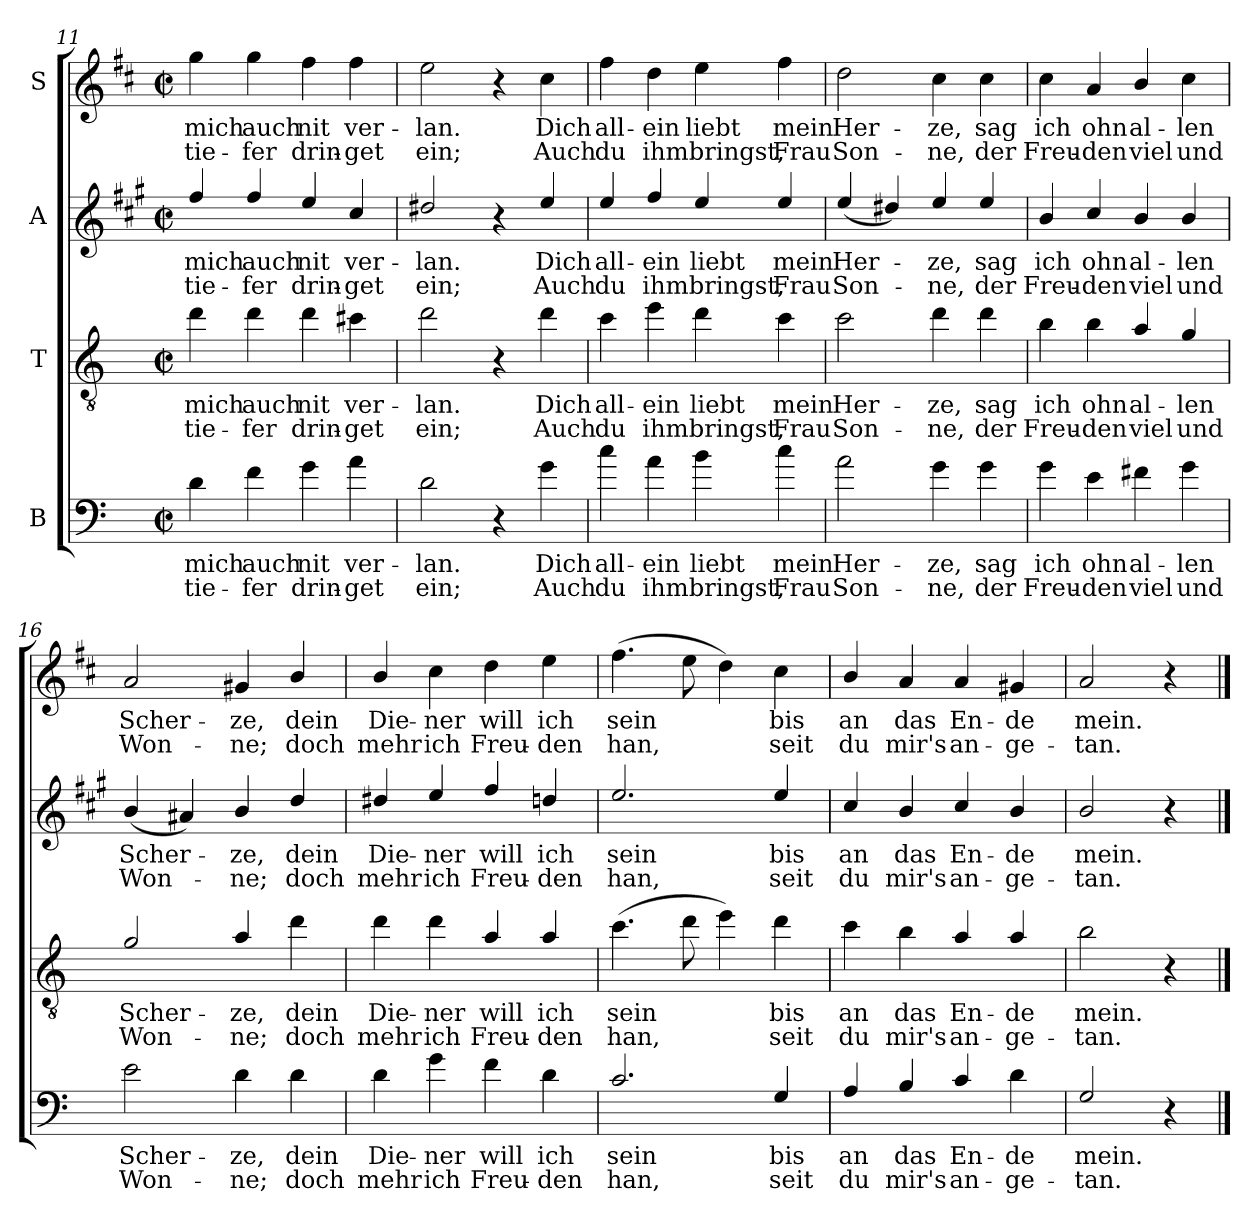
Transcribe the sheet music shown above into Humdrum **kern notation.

**kern	**text	**text	**kern	**text	**text	**kern	**text	**text	**kern	**text	**text
*part4	*part4	*part4	*part3	*part3	*part3	*part2	*part2	*part2	*part1	*part1	*part1
*staff4	*staff4	*staff4	*staff3	*staff3	*staff3	*staff2	*staff2	*staff2	*staff1	*staff1	*staff1
*I"B	*	*	*I"T	*	*	*I"A	*	*	*I"S	*	*
*clefF4	*	*	*clefGv2	*	*	*clefG2	*	*	*clefG2	*	*
*ITrd12c21	*	*	*ITrd8c14	*	*	*ITrd5c9	*	*	*ITrd1c2	*	*
*k[]	*	*	*k[]	*	*	*k[]	*	*	*k[]	*	*
*M2/2	*	*	*M2/2	*	*	*M2/2	*	*	*M2/2	*	*
*met(c|)	*	*	*met(c|)	*	*	*met(c|)	*	*	*met(c|)	*	*
=11	=11	=11	=11	=11	=11	=11	=11	=11	=11	=11	=11
!	!LO:LY:b	!LO:LY:b	!	!LO:LY:b	!LO:LY:b	!	!LO:LY:b	!LO:LY:b	!	!LO:LY:b	!LO:LY:b
4D\	mich	tie-	4d\	mich	tie-	4a/	mich	tie-	4ff\	mich	tie-
!	!LO:LY:b	!LO:LY:b	!	!LO:LY:b	!LO:LY:b	!	!LO:LY:b	!LO:LY:b	!	!LO:LY:b	!LO:LY:b
4F\	auch	-fer	4d\	auch	-fer	4a/	auch	-fer	4ff\	auch	-fer
!	!LO:LY:b	!LO:LY:b	!	!LO:LY:b	!LO:LY:b	!	!LO:LY:b	!LO:LY:b	!	!LO:LY:b	!LO:LY:b
4G\	nit	drin-	4d\	nit	drin-	4g/	nit	drin-	4ee\	nit	drin-
!	!LO:LY:b	!LO:LY:b	!	!LO:LY:b	!LO:LY:b	!	!LO:LY:b	!LO:LY:b	!	!LO:LY:b	!LO:LY:b
4A\	ver-	-get	4c#X\	ver-	-get	4e/	ver-	-get	4ee\	ver-	-get
=12	=12	=12	=12	=12	=12	=12	=12	=12	=12	=12	=12
!	!LO:LY:b	!LO:LY:b	!	!LO:LY:b	!LO:LY:b	!	!LO:LY:b	!LO:LY:b	!	!LO:LY:b	!LO:LY:b
2D\	-lan.	ein;	2d\	-lan.	ein;	2f#X/	-lan.	ein;	2dd\	-lan.	ein;
4r	.	.	4r	.	.	4r	.	.	4r	.	.
!	!LO:LY:b	!LO:LY:b	!	!LO:LY:b	!LO:LY:b	!	!LO:LY:b	!LO:LY:b	!	!LO:LY:b	!LO:LY:b
4G\	Dich	Auch	4d\	Dich	Auch	4g/	Dich	Auch	4b\	Dich	Auch
=13	=13	=13	=13	=13	=13	=13	=13	=13	=13	=13	=13
!	!LO:LY:b	!LO:LY:b	!	!LO:LY:b	!LO:LY:b	!	!LO:LY:b	!LO:LY:b	!	!LO:LY:b	!LO:LY:b
4c\	all-	du	4c\	all-	du	4g/	all-	du	4ee\	all-	du
!	!LO:LY:b	!LO:LY:b	!	!LO:LY:b	!LO:LY:b	!	!LO:LY:b	!LO:LY:b	!	!LO:LY:b	!LO:LY:b
4A\	-ein	ihm	4e\	-ein	ihm	4a/	-ein	ihm	4cc\	-ein	ihm
!	!LO:LY:b	!LO:LY:b	!	!LO:LY:b	!LO:LY:b	!	!LO:LY:b	!LO:LY:b	!	!LO:LY:b	!LO:LY:b
4B\	liebt	bringst,	4d\	liebt	bringst,	4g/	liebt	bringst,	4dd\	liebt	bringst,
!	!LO:LY:b	!LO:LY:b	!	!LO:LY:b	!LO:LY:b	!	!LO:LY:b	!LO:LY:b	!	!LO:LY:b	!LO:LY:b
4c\	mein	Frau	4c\	mein	Frau	4g/	mein	Frau	4ee\	mein	Frau
!!LO:PB:g=z
=14	=14	=14	=14	=14	=14	=14	=14	=14	=14	=14	=14
!	!LO:LY:b	!LO:LY:b	!	!LO:LY:b	!LO:LY:b	!	!LO:LY:b	!LO:LY:b	!	!LO:LY:b	!LO:LY:b
2A\	Her-	Son-	2c\	Her-	Son-	(<4g/	Her-	Son-	2cc\	Her-	Son-
.	.	.	.	.	.	4f#X/)	.	.	.	.	.
!	!LO:LY:b	!LO:LY:b	!	!LO:LY:b	!LO:LY:b	!	!LO:LY:b	!LO:LY:b	!	!LO:LY:b	!LO:LY:b
4G\	-ze,	-ne,	4d\	-ze,	-ne,	4g/	-ze,	-ne,	4b\	-ze,	-ne,
!	!LO:LY:b	!LO:LY:b	!	!LO:LY:b	!LO:LY:b	!	!LO:LY:b	!LO:LY:b	!	!LO:LY:b	!LO:LY:b
4G\	sag	der	4d\	sag	der	4g/	sag	der	4b\	sag	der
=15	=15	=15	=15	=15	=15	=15	=15	=15	=15	=15	=15
!	!LO:LY:b	!LO:LY:b	!	!LO:LY:b	!LO:LY:b	!	!LO:LY:b	!LO:LY:b	!	!LO:LY:b	!LO:LY:b
4G\	ich	Freu-	4B\	ich	Freu-	4d/	ich	Freu-	4b\	ich	Freu-
!	!LO:LY:b	!LO:LY:b	!	!LO:LY:b	!LO:LY:b	!	!LO:LY:b	!LO:LY:b	!	!LO:LY:b	!LO:LY:b
4E\	ohn	-den	4B\	ohn	-den	4e/	ohn	-den	4g/	ohn	-den
!	!LO:LY:b	!LO:LY:b	!	!LO:LY:b	!LO:LY:b	!	!LO:LY:b	!LO:LY:b	!	!LO:LY:b	!LO:LY:b
4F#X\	al-	viel	4A/	al-	viel	4d/	al-	viel	4a/	al-	viel
!	!LO:LY:b	!LO:LY:b	!	!LO:LY:b	!LO:LY:b	!	!LO:LY:b	!LO:LY:b	!	!LO:LY:b	!LO:LY:b
4G\	-len	und	4G/	-len	und	4d/	-len	und	4b\	-len	und
=16	=16	=16	=16	=16	=16	=16	=16	=16	=16	=16	=16
!	!LO:LY:b	!LO:LY:b	!	!LO:LY:b	!LO:LY:b	!	!LO:LY:b	!LO:LY:b	!	!LO:LY:b	!LO:LY:b
2E\	Scher-	Won-	2G/	Scher-	Won-	(<4d/	Scher-	Won-	2g/	Scher-	Won-
.	.	.	.	.	.	4c#X/)	.	.	.	.	.
!	!LO:LY:b	!LO:LY:b	!	!LO:LY:b	!LO:LY:b	!	!LO:LY:b	!LO:LY:b	!	!LO:LY:b	!LO:LY:b
4D\	-ze,	-ne;	4A/	-ze,	-ne;	4d/	-ze,	-ne;	4f#X/	-ze,	-ne;
!	!LO:LY:b	!LO:LY:b	!	!LO:LY:b	!LO:LY:b	!	!LO:LY:b	!LO:LY:b	!	!LO:LY:b	!LO:LY:b
4D\	dein	doch	4d\	dein	doch	4f/	dein	doch	4a/	dein	doch
=17	=17	=17	=17	=17	=17	=17	=17	=17	=17	=17	=17
!	!LO:LY:b	!LO:LY:b	!	!LO:LY:b	!LO:LY:b	!	!LO:LY:b	!LO:LY:b	!	!LO:LY:b	!LO:LY:b
4D\	Die-	mehr	4d\	Die-	mehr	4f#X/	Die-	mehr	4a/	Die-	mehr
!	!LO:LY:b	!LO:LY:b	!	!LO:LY:b	!LO:LY:b	!	!LO:LY:b	!LO:LY:b	!	!LO:LY:b	!LO:LY:b
4G\	-ner	ich	4d\	-ner	ich	4g/	-ner	ich	4b\	-ner	ich
!	!LO:LY:b	!LO:LY:b	!	!LO:LY:b	!LO:LY:b	!	!LO:LY:b	!LO:LY:b	!	!LO:LY:b	!LO:LY:b
4F\	will	Freu-	4A/	will	Freu-	4a/	will	Freu-	4cc\	will	Freu-
!	!LO:LY:b	!LO:LY:b	!	!LO:LY:b	!LO:LY:b	!	!LO:LY:b	!LO:LY:b	!	!LO:LY:b	!LO:LY:b
4D\	ich	-den	4A/	ich	-den	4fn/	ich	-den	4dd\	ich	-den
=18	=18	=18	=18	=18	=18	=18	=18	=18	=18	=18	=18
!	!LO:LY:b	!LO:LY:b	!	!LO:LY:b	!LO:LY:b	!	!LO:LY:b	!LO:LY:b	!	!LO:LY:b	!LO:LY:b
2.C/	sein	han,	(>4.c\	sein	han,	2.g/	sein	han,	(>4.ee\	sein	han,
.	.	.	8d\	.	.	.	.	.	8dd\	.	.
.	.	.	4e\)	.	.	.	.	.	4cc\)	.	.
!	!LO:LY:b	!LO:LY:b	!	!LO:LY:b	!LO:LY:b	!	!LO:LY:b	!LO:LY:b	!	!LO:LY:b	!LO:LY:b
4GG/	bis	seit	4d\	bis	seit	4g/	bis	seit	4b\	bis	seit
=19	=19	=19	=19	=19	=19	=19	=19	=19	=19	=19	=19
!	!LO:LY:b	!LO:LY:b	!	!LO:LY:b	!LO:LY:b	!	!LO:LY:b	!LO:LY:b	!	!LO:LY:b	!LO:LY:b
4AA/	an	du	4c\	an	du	4e/	an	du	4a/	an	du
!	!LO:LY:b	!LO:LY:b	!	!LO:LY:b	!LO:LY:b	!	!LO:LY:b	!LO:LY:b	!	!LO:LY:b	!LO:LY:b
4BB/	das	mir's	4B\	das	mir's	4d/	das	mir's	4g/	das	mir's
!	!LO:LY:b	!LO:LY:b	!	!LO:LY:b	!LO:LY:b	!	!LO:LY:b	!LO:LY:b	!	!LO:LY:b	!LO:LY:b
4C/	En-	an-	4A/	En-	an-	4e/	En-	an-	4g/	En-	an-
!	!LO:LY:b	!LO:LY:b	!	!LO:LY:b	!LO:LY:b	!	!LO:LY:b	!LO:LY:b	!	!LO:LY:b	!LO:LY:b
4D\	-de	-ge-	4A/	-de	-ge-	4d/	-de	-ge-	4f#X/	-de	-ge-
!!LO:LB:g=z
=20	=20	=20	=20	=20	=20	=20	=20	=20	=20	=20	=20
!	!LO:LY:b	!LO:LY:b	!	!LO:LY:b	!LO:LY:b	!	!LO:LY:b	!LO:LY:b	!	!LO:LY:b	!LO:LY:b
2GG/	mein.	-tan.	2B\	mein.	-tan.	2d/	mein.	-tan.	2g/	mein.	-tan.
4r	.	.	4r	.	.	4r	.	.	4r	.	.
==	==	==	==	==	==	==	==	==	==	==	==
*-	*-	*-	*-	*-	*-	*-	*-	*-	*-	*-	*-
